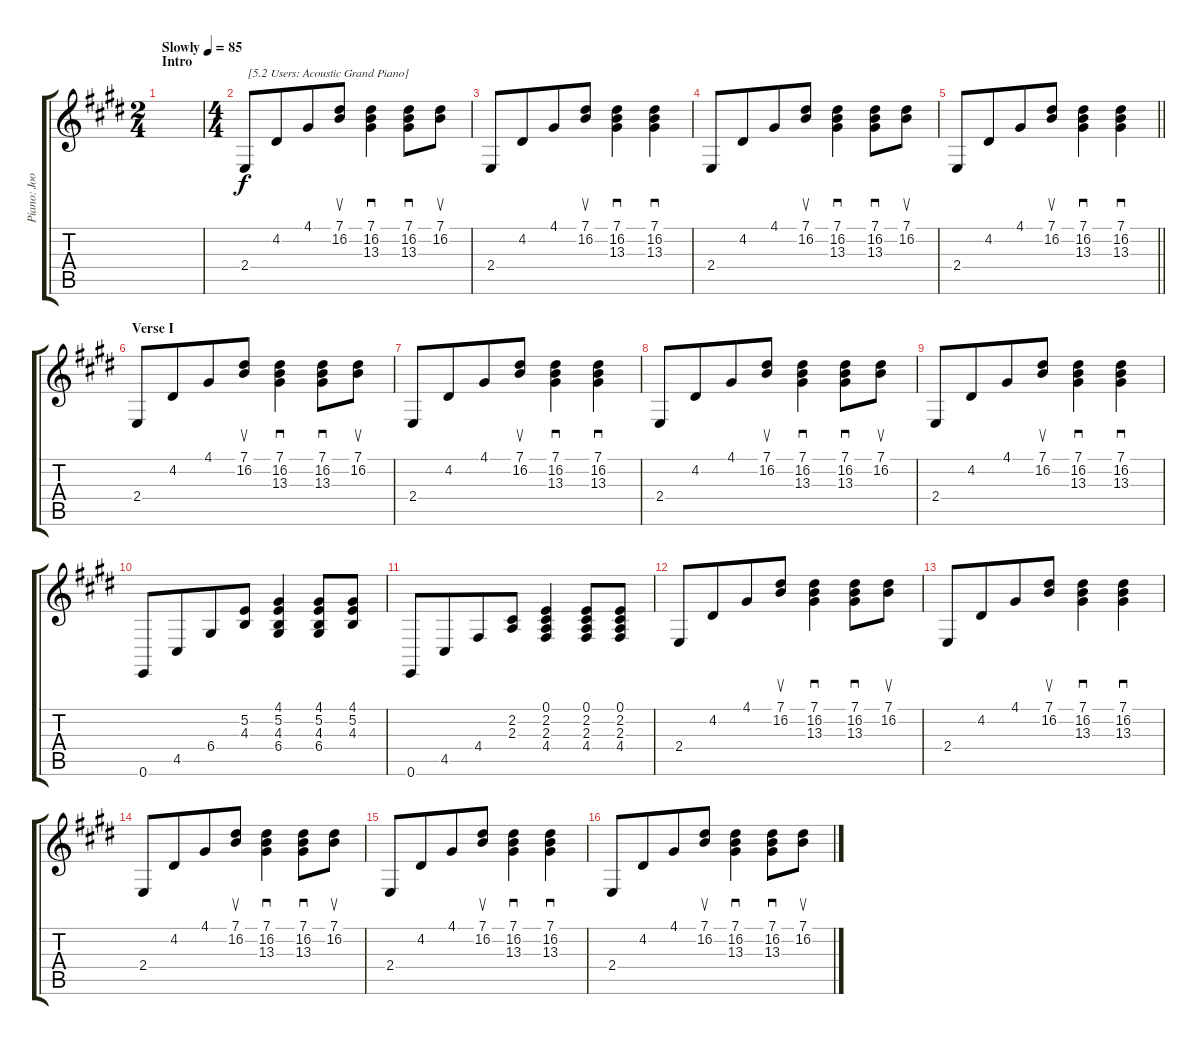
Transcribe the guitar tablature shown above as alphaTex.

\track ("Piano: Jools" "Piano: Joo") {instrument acousticgrandpiano}
\staff {score tabs}
\tuning (E4 B3 G3 D3 A2 E2) {hide}
\ts (2 4)
\section ("" "Intro")
\tempo (85 "Slowly")
\clef g2
\ks e
|
\ts (4 4)
2.4.8{txt " [5.2 Users: Acoustic Grand Piano]"} 4.2.8{beam merge} 4.1.8 (7.1 16.2).8{su} (7.1 16.2 13.3).4{sd} (7.1 16.2 13.3).8{sd} (7.1 16.2).8{su} |
2.4.8 4.2.8{beam merge} 4.1.8 (7.1 16.2).8{su} (7.1 16.2 13.3).4{sd} (7.1 16.2 13.3).4{sd} |
2.4.8 4.2.8{beam merge} 4.1.8 (7.1 16.2).8{su} (7.1 16.2 13.3).4{sd} (7.1 16.2 13.3).8{sd} (7.1 16.2).8{su} |
\barLineRight lightlight
2.4.8 4.2.8{beam merge} 4.1.8 (7.1 16.2).8{su} (7.1 16.2 13.3).4{sd} (7.1 16.2 13.3).4{sd} |
\section ("" "Verse I")
2.4.8 4.2.8{beam merge} 4.1.8 (7.1 16.2).8{su} (7.1 16.2 13.3).4{sd} (7.1 16.2 13.3).8{sd} (7.1 16.2).8{su} |
2.4.8 4.2.8{beam merge} 4.1.8 (7.1 16.2).8{su} (7.1 16.2 13.3).4{sd} (7.1 16.2 13.3).4{sd} |
2.4.8 4.2.8{beam merge} 4.1.8 (7.1 16.2).8{su} (7.1 16.2 13.3).4{sd} (7.1 16.2 13.3).8{sd} (7.1 16.2).8{su} |
2.4.8 4.2.8{beam merge} 4.1.8 (7.1 16.2).8{su} (7.1 16.2 13.3).4{sd} (7.1 16.2 13.3).4{sd} |
0.6.8 4.5.8{beam merge} 6.4.8 (5.2 4.3).8 (4.1 5.2 4.3 6.4).4 (4.1 5.2 4.3 6.4).8 (4.1 5.2 4.3).8 |
0.6.8 4.5.8{beam merge} 4.4.8 (2.2 2.3).8 (0.1 2.2 2.3 4.4).4 (0.1 2.2 2.3 4.4).8 (0.1 2.2 2.3 4.4).8 |
2.4.8 4.2.8{beam merge} 4.1.8 (7.1 16.2).8{su} (7.1 16.2 13.3).4{sd} (7.1 16.2 13.3).8{sd} (7.1 16.2).8{su} |
2.4.8 4.2.8{beam merge} 4.1.8 (7.1 16.2).8{su} (7.1 16.2 13.3).4{sd} (7.1 16.2 13.3).4{sd} |
2.4.8 4.2.8{beam merge} 4.1.8 (7.1 16.2).8{su} (7.1 16.2 13.3).4{sd} (7.1 16.2 13.3).8{sd} (7.1 16.2).8{su} |
2.4.8 4.2.8{beam merge} 4.1.8 (7.1 16.2).8{su} (7.1 16.2 13.3).4{sd} (7.1 16.2 13.3).4{sd} |
2.4.8 4.2.8{beam merge} 4.1.8 (7.1 16.2).8{su} (7.1 16.2 13.3).4{sd} (7.1 16.2 13.3).8{sd} (7.1 16.2).8{su}
